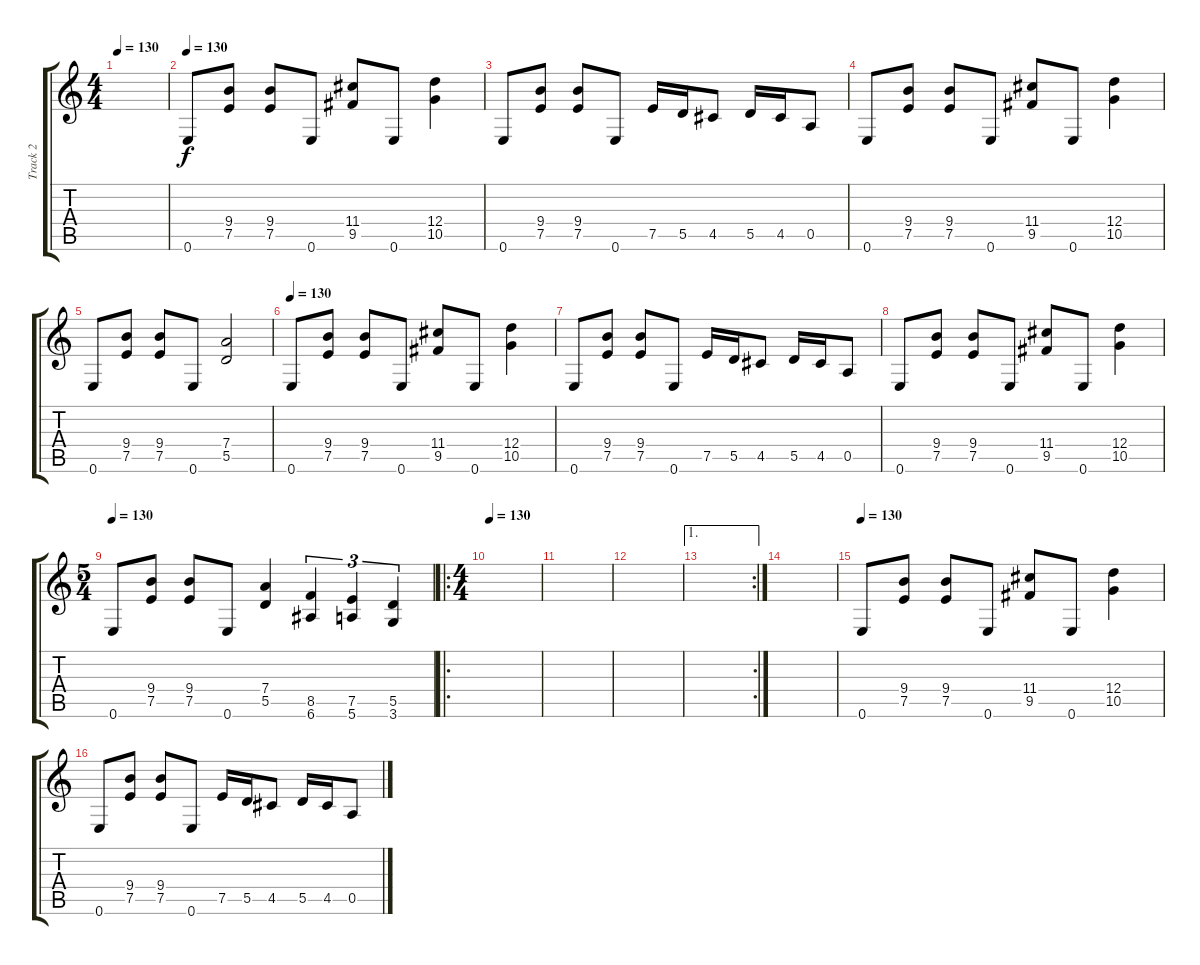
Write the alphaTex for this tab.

\track ("Track 2" "Track 2") {instrument distortionguitar}
\staff {score tabs}
\tuning (E4 B3 G3 D3 A2 E2) {hide}
\ts (4 4)
\tempo 130
\clef g2
\ks c
|
\tempo 130
0.6.8 (9.4 7.5).8 (9.4 7.5).8 0.6.8 (11.4 9.5).8 0.6.8 (12.4 10.5).4 |
0.6.8 (9.4 7.5).8 (9.4 7.5).8 0.6.8 7.5.16 5.5.16 4.5.8 5.5.16 4.5.16 0.5.8 |
0.6.8 (9.4 7.5).8 (9.4 7.5).8 0.6.8 (11.4 9.5).8 0.6.8 (12.4 10.5).4 |
0.6.8 (9.4 7.5).8 (9.4 7.5).8 0.6.8 (7.4 5.5).2 |
\tempo 130
0.6.8 (9.4 7.5).8 (9.4 7.5).8 0.6.8 (11.4 9.5).8 0.6.8 (12.4 10.5).4 |
0.6.8 (9.4 7.5).8 (9.4 7.5).8 0.6.8 7.5.16 5.5.16 4.5.8 5.5.16 4.5.16 0.5.8 |
0.6.8 (9.4 7.5).8 (9.4 7.5).8 0.6.8 (11.4 9.5).8 0.6.8 (12.4 10.5).4 |
\ts (5 4)
\tempo 130
0.6.8 (9.4 7.5).8 (9.4 7.5).8 0.6.8 (7.4 5.5).4 (8.5 6.6).4{tu (3 2)} (7.5 5.6).4{tu (3 2)} (5.5 3.6).4{tu (3 2)} |
\ro
\ts (4 4)
\tempo 130
|
|
|
\ae 1
\rc 2
|
|
\tempo 130
0.6.8 (9.4 7.5).8 (9.4 7.5).8 0.6.8 (11.4 9.5).8 0.6.8 (12.4 10.5).4 |
0.6.8 (9.4 7.5).8 (9.4 7.5).8 0.6.8 7.5.16 5.5.16 4.5.8 5.5.16 4.5.16 0.5.8
